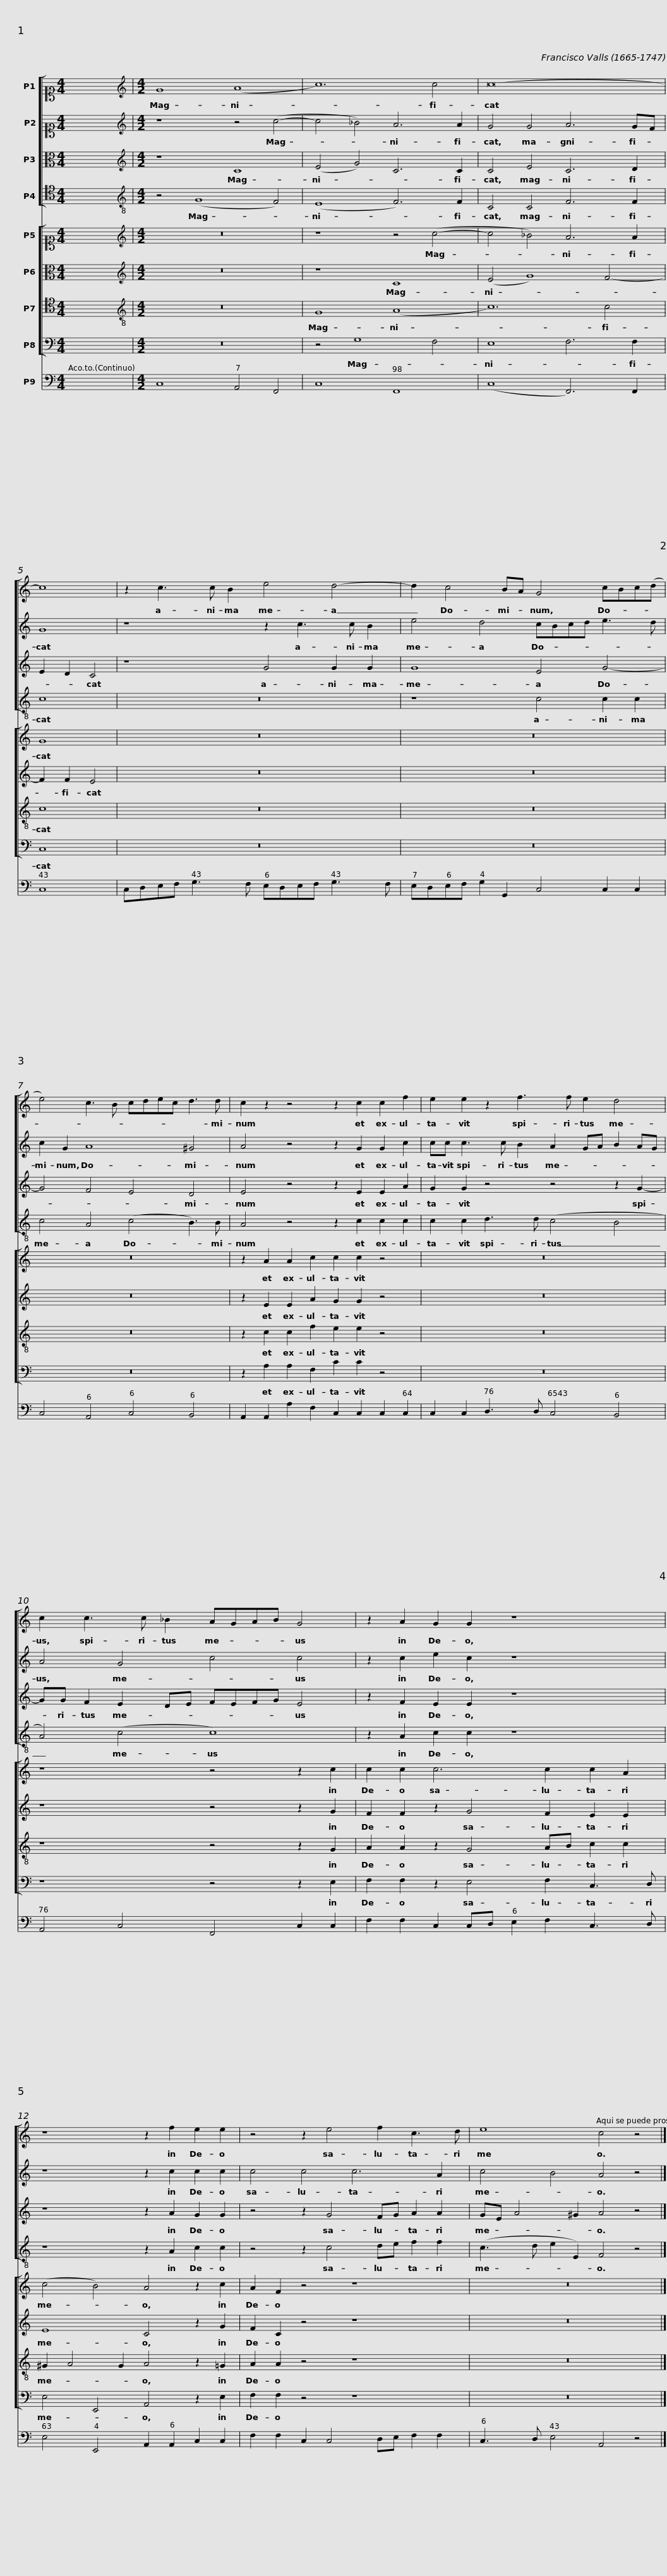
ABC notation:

X:1
%%score [ 1 2 3 4 ] [ 5 6 7 8 ] 9
L:1/8
M:4/4
I:linebreak $
K:C
V:1 alto1
V:2 alto1
V:3 alto
V:4 tenor transpose=-12
V:5 alto1
V:6 alto
V:7 tenor transpose=-12
V:8 bass
V:9 bass
V:1
 x8 |[M:4/2][K:treble] G8 (A8 | c12) c4 | c16- | c8 |$ %5
 z2 c3 c B2 e4 d4- | d2 c4 BA G4 cBc(d | e4) c3 B cdec d3 d |$ c2 z2 z4 z2 c2 c2 f2 | e2 e2 z2 f3 f e2 d4 | %10
 c2 c3 c _B2 AGAB G4 |$ z2 A2 G2 G2 z8 | z8 z2 f2 e2 e2 |$ z4 z2 e4 f2 c3 d | e8 c4 z4 |] %15
V:2
 x8 |[M:4/2][K:treble] z8 z4 (c4- | c4 _B4) A6 A2 | G4 G4 A6 GF | G8 |$ %5
 z8 z2 c3 c B2 | e4 d4 cBcd e3 d | c2 G2 A8 ^G4 |$ A4 z4 z2 G2 G2 c2 | cc c3 c B2 A2 GA B2 AG | %10
 A4 G4 c4 c4 |$ z2 c2 e2 c2 z8 | z8 z2 c2 c2 c2 |$ c4 c4 c6 A2 | c4 B4 A4 z4 |] %15
V:3
 x8 |[M:4/2][K:treble] z8 C8 | (E4 G4) C6 C2 | C4 E4 C6 D2 | E2 D2 C4 |$ %5
 z8 G4 G2 G2 | G8 E4 G4- | G4 F4 E4 D4 |$ E4 z4 z2 E2 E2 A2 | G2 G2 z4 z4 z2 G2- | %10
 GG F2 E2 DE FEFG E4 |$ z2 F2 E2 E2 z8 | z8 z2 A2 G2 G2 |$ z4 z2 G4 FG A2 A2 | GE A4 ^G2 A4 z4 |] %15
V:4
 x8 |[M:4/2][K:treble-8] z4 (G8 F4) | (E8 F6) F2 | C4 C4 F6 F2 | c8 |$ %5
 z16 | z8 c4 c2 c2 | c4 A4 (c4 B3) B |$ A4 z4 z2 c2 c2 c2 | c2 c2 d3 d (c4 B4 | %10
 A4) (c4 c8) |$ z2 A2 c2 c2 z8 | z8 z2 A2 c2 c2 |$ z4 z2 c4 de f2 f2 | (c3 d e2 E2) F4 z4 |] %15
V:5
 x8 |[M:4/2][K:treble] z16 | z8 z4 (c4- | c4 _B4) A6 A2 | G8 |$ %5
 z16 | z16 | z16 |$ z2 A2 A2 c2 c2 c2 z4 | z16 | %10
 z8 z4 z2 c2 |$ c2 c2 c6 c2 c2 A2 | (c4 B4) A4 z2 c2 |$ A2 F2 z4 z8 | z16 |] %15
V:6
 x8 |[M:4/2][K:treble] z16 | z8 C8 | (E4 G8) F4- | F2 F2 E4 |$ %5
 z16 | z16 | z16 |$ z2 E2 E2 A2 G2 G2 z4 | z16 | %10
 z8 z4 z2 G2 |$ F2 F2 z2 G4 F2 E2 E2 | E8 C4 z2 G2 |$ F2 C2 z4 z8 | z16 |] %15
V:7
 x8 |[M:4/2][K:treble-8] z16 | G8 (A8 | c12) c4 | c8 |$ %5
 z16 | z16 | z16 |$ z2 c2 c2 f2 e2 e2 z4 | z16 | %10
 z8 z4 z2 G2 |$ A2 A2 z2 G4 AB c2 c2 | ^G2 A4 G2 A4 z2 !courtesy!=G2 |$ A2 A2 z4 z8 | z16 |] %15
V:8
 x8 |[M:4/2] z16 | z4 G,8 F,4 | E,8 F,6 F,2 | C,8 |$ %5
 z16 | z16 | z16 |$ z2 A,2 A,2 F,2 C2 C2 z4 | z16 | %10
 z8 z4 z2 E,2 |$ F,2 F,2 z2 E,4 F,2 C,3 D, | E,4 E,,4 A,,4 z2 E,2 |$ F,2 F,2 z4 z8 | z16 |] %15
V:9
 x8 |[M:4/2] C,8 A,,4 F,,4 | C,8 F,,8 | (C,8 F,,6) F,,2 | C,8 |$ %5
 C,D,E,F, G,3 F, E,D,E,F, G,3 F, | E,D,E,F, G,2 G,,2 C,4 C,2 C,2 | C,4 A,,4 C,4 B,,4 |$ A,,2 A,,2 A,2 F,2 C,2 C,2 C,2 C,2 | C,2 C,2 D,3 D, C,4 B,,4 | %10
 A,,4 C,4 F,,4 C,2 C,2 |$ F,2 F,2 C,2 C,D, E,2 F,2 C,3 D, | E,4 E,,4 A,,2 A,,2 C,2 C,2 |$ F,2 F,2 C,2 C,4 D,E, F,2 F,2 | C,3 D, E,4 A,,4 z4 |] %15
